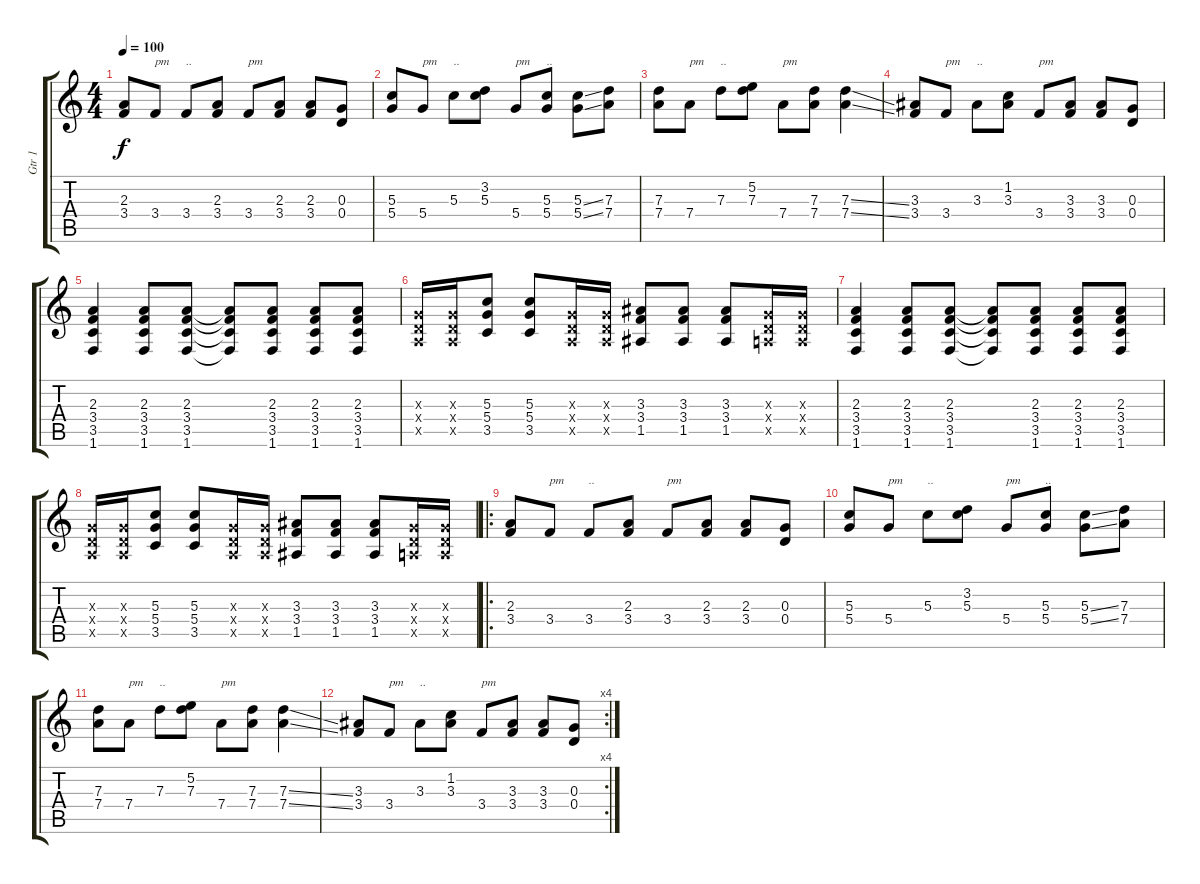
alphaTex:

\track ("Gtr 1" "Gtr 1") {instrument distortionguitar}
\staff {score tabs}
\tuning (E4 B3 G3 D3 A2 E2) {hide}
\ts (4 4)
\tempo 100
\clef g2
\ks c
(2.3 3.4).8{dy f} 3.4.8{txt "pm"} 3.4.8{txt ".."} (2.3 3.4).8 3.4.8{txt "pm"} (2.3 3.4).8 (2.3 3.4).8 (0.3 0.4).8 |
(5.3 5.4).8 5.4.8{txt "pm"} 5.3.8{txt ".."} (3.2 5.3).8 5.4.8{txt "pm"} (5.3 5.4).8{txt ".."} (5.3{ss} 5.4{ss}).8 (7.3 7.4).8 |
(7.3 7.4).8 7.4.8{txt "pm"} 7.3.8{txt ".."} (5.2 7.3).8 7.4.8{txt "pm"} (7.3 7.4).8 (7.3{ss} 7.4{ss}).4 |
(3.3 3.4).8 3.4.8{txt "pm"} 3.3.8{txt ".."} (1.2 3.3).8 3.4.8{txt "pm"} (3.3 3.4).8 (3.3 3.4).8 (0.3 0.4).8 |
(2.3 3.4 3.5 1.6).4 (2.3 3.4 3.5 1.6).8 (2.3 3.4 3.5 1.6).8 (2.3{t} 3.4{t} 3.5{t} 1.6{t}).8 (2.3 3.4 3.5 1.6).8 (2.3 3.4 3.5 1.6).8 (2.3 3.4 3.5 1.6).8 |
(0.3{x} 0.4{x} 0.5{x}).16 (0.3{x} 0.4{x} 0.5{x}).16 (5.3 5.4 3.5).8 (5.3 5.4 3.5).8 (0.3{x} 0.4{x} 0.5{x}).16 (0.3{x} 0.4{x} 0.5{x}).16 (3.3 3.4 1.5).8 (3.3 3.4 1.5).8 (3.3 3.4 1.5).8 (0.3{x} 0.4{x} 0.5{x}).16 (0.3{x} 0.4{x} 0.5{x}).16 |
(2.3 3.4 3.5 1.6).4 (2.3 3.4 3.5 1.6).8 (2.3 3.4 3.5 1.6).8 (2.3{t} 3.4{t} 3.5{t} 1.6{t}).8 (2.3 3.4 3.5 1.6).8 (2.3 3.4 3.5 1.6).8 (2.3 3.4 3.5 1.6).8 |
(0.3{x} 0.4{x} 0.5{x}).16 (0.3{x} 0.4{x} 0.5{x}).16 (5.3 5.4 3.5).8 (5.3 5.4 3.5).8 (0.3{x} 0.4{x} 0.5{x}).16 (0.3{x} 0.4{x} 0.5{x}).16 (3.3 3.4 1.5).8 (3.3 3.4 1.5).8 (3.3 3.4 1.5).8 (0.3{x} 0.4{x} 0.5{x}).16 (0.3{x} 0.4{x} 0.5{x}).16 |
\ro
(2.3 3.4).8 3.4.8{txt "pm"} 3.4.8{txt ".."} (2.3 3.4).8 3.4.8{txt "pm"} (2.3 3.4).8 (2.3 3.4).8 (0.3 0.4).8 |
(5.3 5.4).8 5.4.8{txt "pm"} 5.3.8{txt ".."} (3.2 5.3).8 5.4.8{txt "pm"} (5.3 5.4).8{txt ".."} (5.3{ss} 5.4{ss}).8 (7.3 7.4).8 |
(7.3 7.4).8 7.4.8{txt "pm"} 7.3.8{txt ".."} (5.2 7.3).8 7.4.8{txt "pm"} (7.3 7.4).8 (7.3{ss} 7.4{ss}).4 |
\rc 4
(3.3 3.4).8 3.4.8{txt "pm"} 3.3.8{txt ".."} (1.2 3.3).8 3.4.8{txt "pm"} (3.3 3.4).8 (3.3 3.4).8 (0.3 0.4).8
